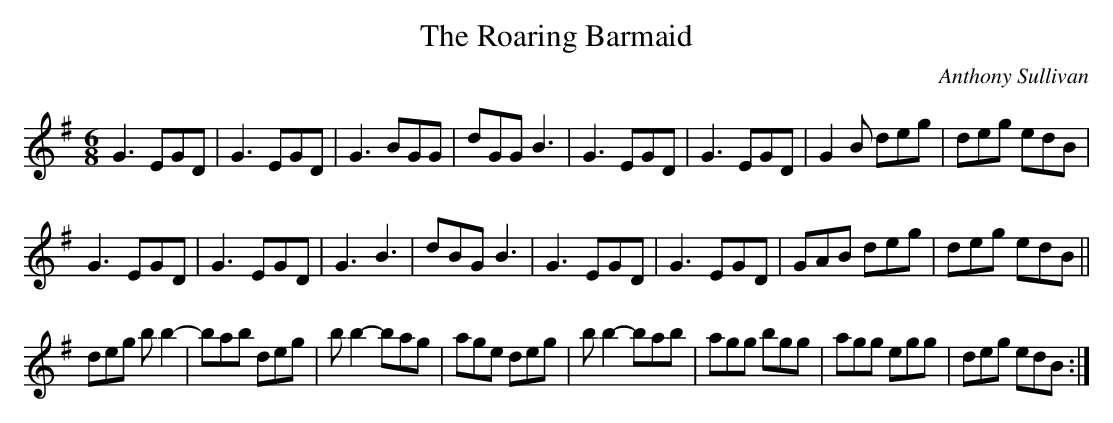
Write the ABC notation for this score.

X:1
T:Roaring Barmaid, The
L:1/8
M:6/8
C:Anthony Sullivan
K:G major
G3 EGD | G3 EGD | G3  BGG | dGG B3 | \
G3 EGD | G3 EGD | G2B deg | deg edB |
G3 EGD | G3 EGD | G3  B3  | dBG B3 | \
G3 EGD | G3 EGD | GAB deg | deg edB ||
deg  bb2- | bab deg | bb2- bag | age deg | \
bb2- bab  | agg bgg | agg  egg | deg edB :|
